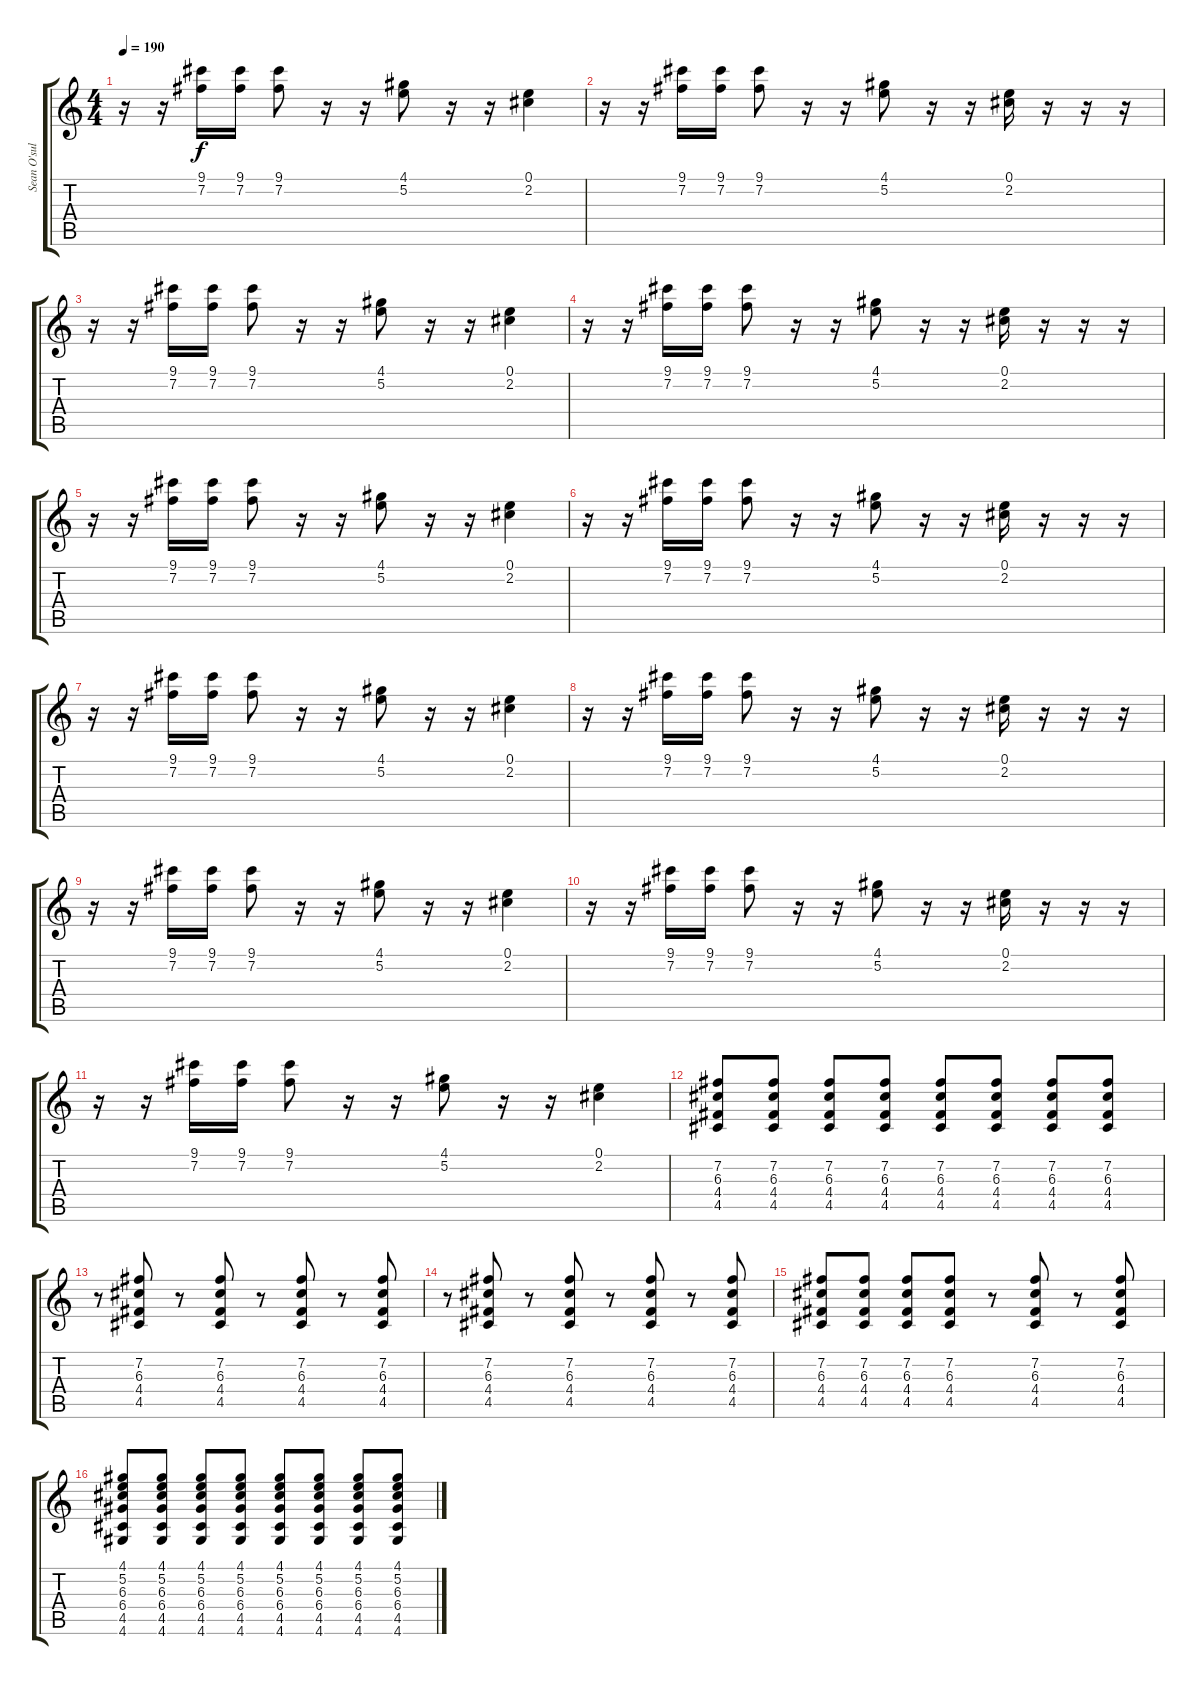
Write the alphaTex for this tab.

\track ("Sean O'sullivan " "Sean O'sul") {instrument overdrivenguitar}
\staff {score tabs}
\tuning (E4 B3 G3 D3 A2 E2) {hide}
\ts (4 4)
\tempo 190
\clef g2
\ks c
r.16{dy f} r.16 (9.1 7.2).16 (9.1 7.2).16 (9.1 7.2).8 r.16 r.16 (4.1 5.2).8 r.16 r.16 (0.1 2.2).4 |
r.16 r.16 (9.1 7.2).16 (9.1 7.2).16 (9.1 7.2).8 r.16 r.16 (4.1 5.2).8 r.16 r.16 (0.1 2.2).16 r.16 r.16 r.16 |
r.16 r.16 (9.1 7.2).16 (9.1 7.2).16 (9.1 7.2).8 r.16 r.16 (4.1 5.2).8 r.16 r.16 (0.1 2.2).4 |
r.16 r.16 (9.1 7.2).16 (9.1 7.2).16 (9.1 7.2).8 r.16 r.16 (4.1 5.2).8 r.16 r.16 (0.1 2.2).16 r.16 r.16 r.16 |
r.16 r.16 (9.1 7.2).16 (9.1 7.2).16 (9.1 7.2).8 r.16 r.16 (4.1 5.2).8 r.16 r.16 (0.1 2.2).4 |
r.16 r.16 (9.1 7.2).16 (9.1 7.2).16 (9.1 7.2).8 r.16 r.16 (4.1 5.2).8 r.16 r.16 (0.1 2.2).16 r.16 r.16 r.16 |
r.16 r.16 (9.1 7.2).16 (9.1 7.2).16 (9.1 7.2).8 r.16 r.16 (4.1 5.2).8 r.16 r.16 (0.1 2.2).4 |
r.16 r.16 (9.1 7.2).16 (9.1 7.2).16 (9.1 7.2).8 r.16 r.16 (4.1 5.2).8 r.16 r.16 (0.1 2.2).16 r.16 r.16 r.16 |
r.16 r.16 (9.1 7.2).16 (9.1 7.2).16 (9.1 7.2).8 r.16 r.16 (4.1 5.2).8 r.16 r.16 (0.1 2.2).4 |
r.16 r.16 (9.1 7.2).16 (9.1 7.2).16 (9.1 7.2).8 r.16 r.16 (4.1 5.2).8 r.16 r.16 (0.1 2.2).16 r.16 r.16 r.16 |
r.16 r.16 (9.1 7.2).16 (9.1 7.2).16 (9.1 7.2).8 r.16 r.16 (4.1 5.2).8 r.16 r.16 (0.1 2.2).4 |
(7.2 6.3 4.4 4.5).8 (7.2 6.3 4.4 4.5).8 (7.2 6.3 4.4 4.5).8 (7.2 6.3 4.4 4.5).8 (7.2 6.3 4.4 4.5).8 (7.2 6.3 4.4 4.5).8 (7.2 6.3 4.4 4.5).8 (7.2 6.3 4.4 4.5).8 |
r.8 (7.2 6.3 4.4 4.5).8 r.8 (7.2 6.3 4.4 4.5).8 r.8 (7.2 6.3 4.4 4.5).8 r.8 (7.2 6.3 4.4 4.5).8 |
r.8 (7.2 6.3 4.4 4.5).8 r.8 (7.2 6.3 4.4 4.5).8 r.8 (7.2 6.3 4.4 4.5).8 r.8 (7.2 6.3 4.4 4.5).8 |
(7.2 6.3 4.4 4.5).8 (7.2 6.3 4.4 4.5).8 (7.2 6.3 4.4 4.5).8 (7.2 6.3 4.4 4.5).8 r.8 (7.2 6.3 4.4 4.5).8 r.8 (7.2 6.3 4.4 4.5).8 |
(4.1 5.2 6.3 6.4 4.5 4.6).8 (4.1 5.2 6.3 6.4 4.5 4.6).8 (4.1 5.2 6.3 6.4 4.5 4.6).8 (4.1 5.2 6.3 6.4 4.5 4.6).8 (4.1 5.2 6.3 6.4 4.5 4.6).8 (4.1 5.2 6.3 6.4 4.5 4.6).8 (4.1 5.2 6.3 6.4 4.5 4.6).8 (4.1 5.2 6.3 6.4 4.5 4.6).8
